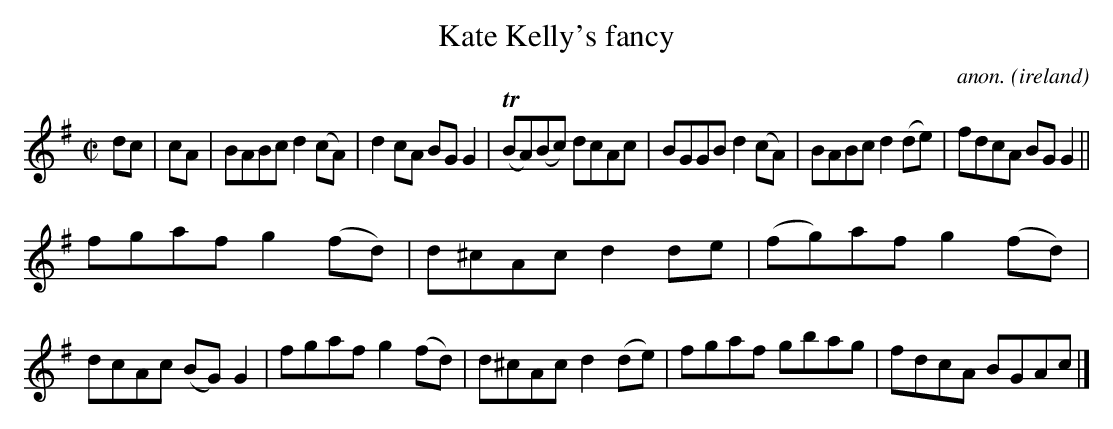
X:1
T:Kate Kelly's fancy
O:ireland
C:anon.
m:Tn = (3n/o/n/
M:C|
L:1/8
K:G
dcW|cA|BABc d2(cA)|d2cA BGG2|(TBA)(Bc) dcAc|BGGB d2(cA)|BABc d2(de)|fdcA BGG2||
fgaf g2(fd)|d^cAc d2de|(fg)af g2(fd)|dcAc (BG)G2|fgaf g2(fd)|d^cAc d2(de)|fgaf gbag|fdcA BGAcW|]
